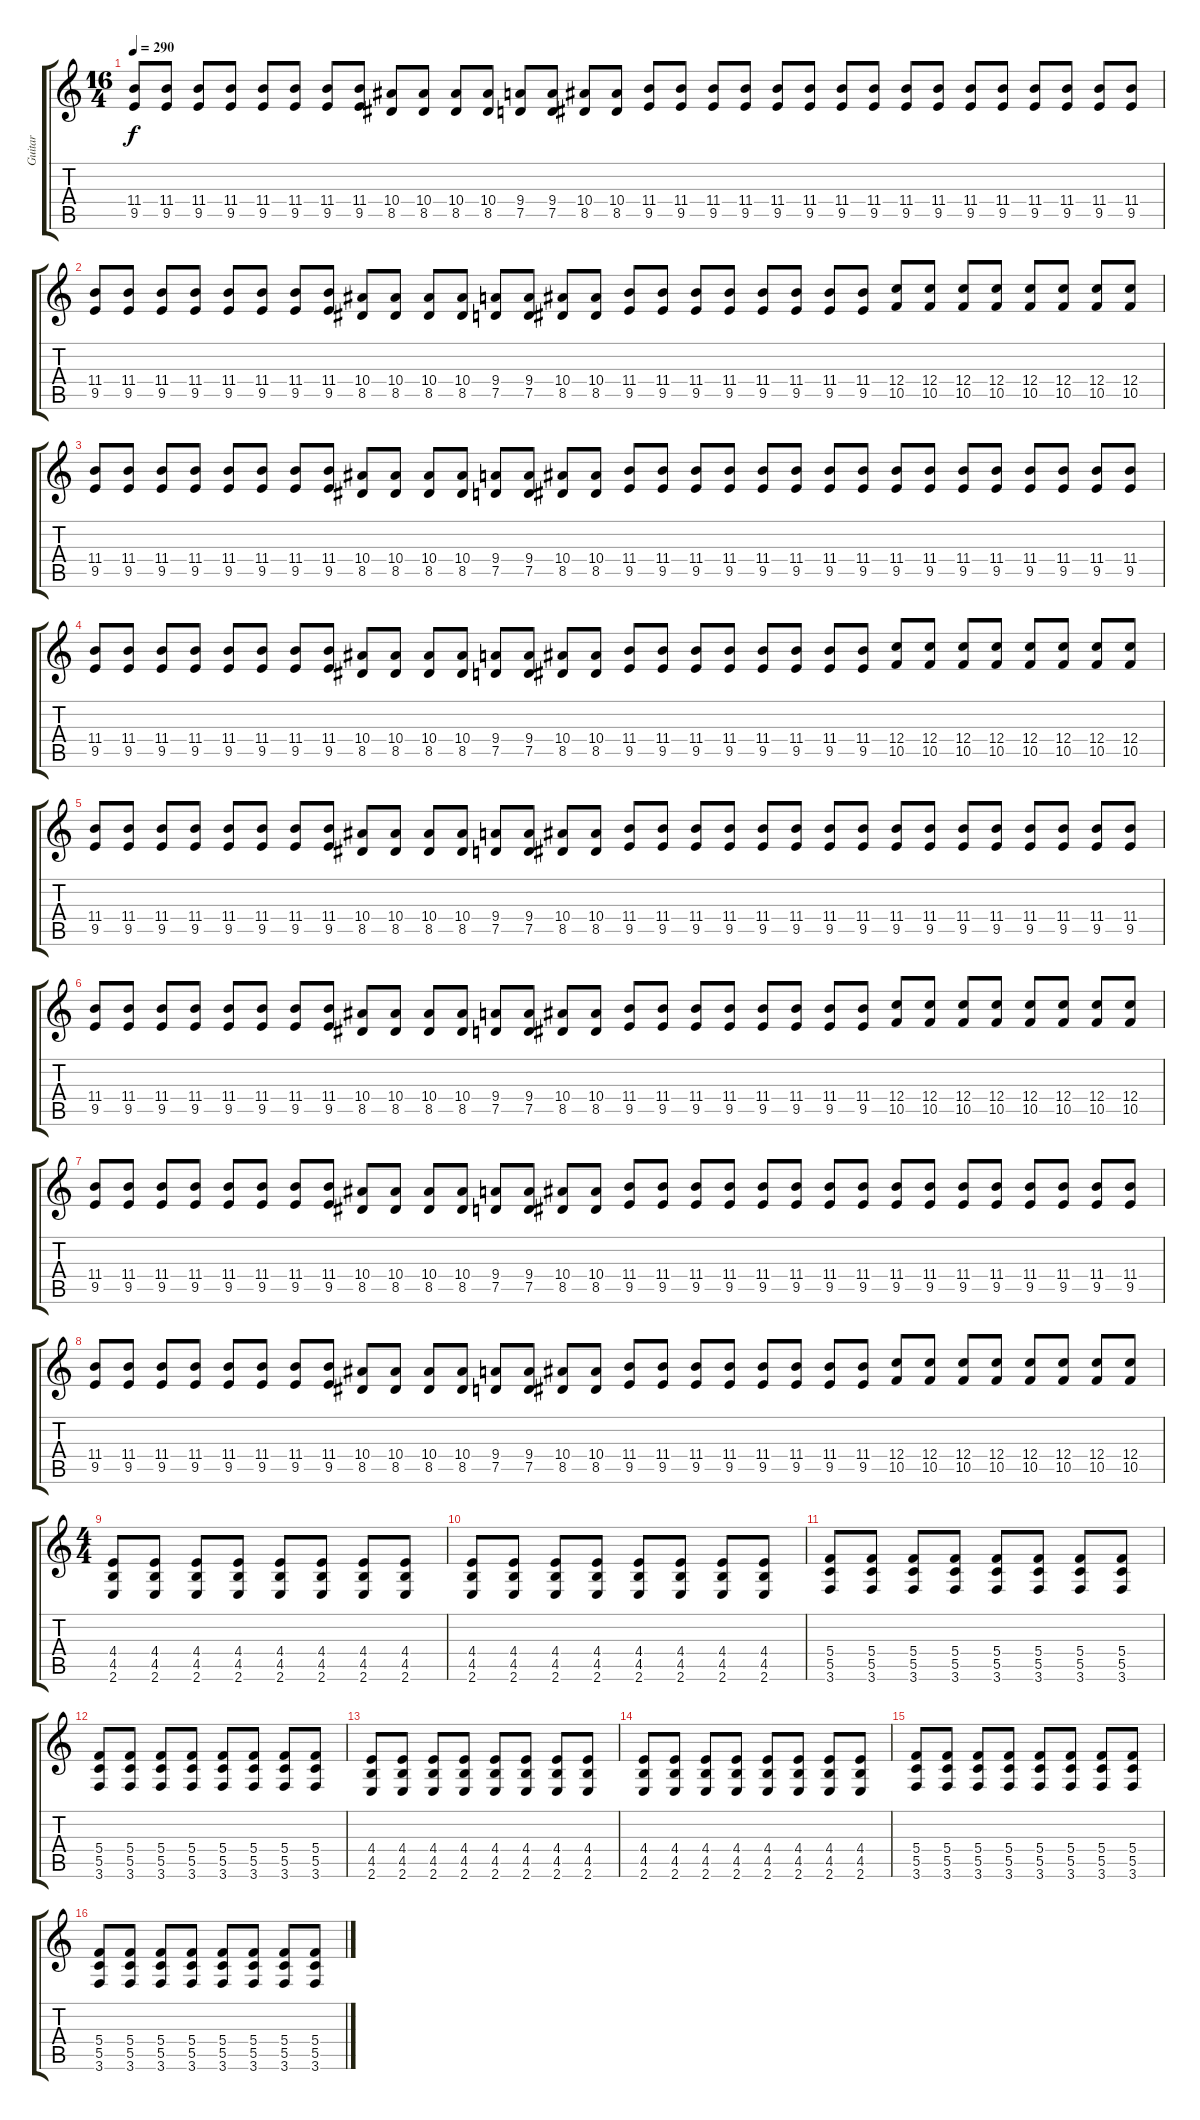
\track ("Guitar" "Guitar") {instrument distortionguitar}
\staff {score tabs}
\tuning (D4 A3 F3 C3 G2 D2) {hide}
\ts (16 4)
\tempo 290
\clef g2
\ks c
(11.4 9.5).8{dy f} (11.4 9.5).8 (11.4 9.5).8 (11.4 9.5).8 (11.4 9.5).8 (11.4 9.5).8 (11.4 9.5).8 (11.4 9.5).8 (10.4 8.5).8 (10.4 8.5).8 (10.4 8.5).8 (10.4 8.5).8 (9.4 7.5).8 (9.4 7.5).8 (10.4 8.5).8 (10.4 8.5).8 (11.4 9.5).8 (11.4 9.5).8 (11.4 9.5).8 (11.4 9.5).8 (11.4 9.5).8 (11.4 9.5).8 (11.4 9.5).8 (11.4 9.5).8 (11.4 9.5).8 (11.4 9.5).8 (11.4 9.5).8 (11.4 9.5).8 (11.4 9.5).8 (11.4 9.5).8 (11.4 9.5).8 (11.4 9.5).8 |
(11.4 9.5).8 (11.4 9.5).8 (11.4 9.5).8 (11.4 9.5).8 (11.4 9.5).8 (11.4 9.5).8 (11.4 9.5).8 (11.4 9.5).8 (10.4 8.5).8 (10.4 8.5).8 (10.4 8.5).8 (10.4 8.5).8 (9.4 7.5).8 (9.4 7.5).8 (10.4 8.5).8 (10.4 8.5).8 (11.4 9.5).8 (11.4 9.5).8 (11.4 9.5).8 (11.4 9.5).8 (11.4 9.5).8 (11.4 9.5).8 (11.4 9.5).8 (11.4 9.5).8 (12.4 10.5).8 (12.4 10.5).8 (12.4 10.5).8 (12.4 10.5).8 (12.4 10.5).8 (12.4 10.5).8 (12.4 10.5).8 (12.4 10.5).8 |
(11.4 9.5).8 (11.4 9.5).8 (11.4 9.5).8 (11.4 9.5).8 (11.4 9.5).8 (11.4 9.5).8 (11.4 9.5).8 (11.4 9.5).8 (10.4 8.5).8 (10.4 8.5).8 (10.4 8.5).8 (10.4 8.5).8 (9.4 7.5).8 (9.4 7.5).8 (10.4 8.5).8 (10.4 8.5).8 (11.4 9.5).8 (11.4 9.5).8 (11.4 9.5).8 (11.4 9.5).8 (11.4 9.5).8 (11.4 9.5).8 (11.4 9.5).8 (11.4 9.5).8 (11.4 9.5).8 (11.4 9.5).8 (11.4 9.5).8 (11.4 9.5).8 (11.4 9.5).8 (11.4 9.5).8 (11.4 9.5).8 (11.4 9.5).8 |
(11.4 9.5).8 (11.4 9.5).8 (11.4 9.5).8 (11.4 9.5).8 (11.4 9.5).8 (11.4 9.5).8 (11.4 9.5).8 (11.4 9.5).8 (10.4 8.5).8 (10.4 8.5).8 (10.4 8.5).8 (10.4 8.5).8 (9.4 7.5).8 (9.4 7.5).8 (10.4 8.5).8 (10.4 8.5).8 (11.4 9.5).8 (11.4 9.5).8 (11.4 9.5).8 (11.4 9.5).8 (11.4 9.5).8 (11.4 9.5).8 (11.4 9.5).8 (11.4 9.5).8 (12.4 10.5).8 (12.4 10.5).8 (12.4 10.5).8 (12.4 10.5).8 (12.4 10.5).8 (12.4 10.5).8 (12.4 10.5).8 (12.4 10.5).8 |
(11.4 9.5).8 (11.4 9.5).8 (11.4 9.5).8 (11.4 9.5).8 (11.4 9.5).8 (11.4 9.5).8 (11.4 9.5).8 (11.4 9.5).8 (10.4 8.5).8 (10.4 8.5).8 (10.4 8.5).8 (10.4 8.5).8 (9.4 7.5).8 (9.4 7.5).8 (10.4 8.5).8 (10.4 8.5).8 (11.4 9.5).8 (11.4 9.5).8 (11.4 9.5).8 (11.4 9.5).8 (11.4 9.5).8 (11.4 9.5).8 (11.4 9.5).8 (11.4 9.5).8 (11.4 9.5).8 (11.4 9.5).8 (11.4 9.5).8 (11.4 9.5).8 (11.4 9.5).8 (11.4 9.5).8 (11.4 9.5).8 (11.4 9.5).8 |
(11.4 9.5).8 (11.4 9.5).8 (11.4 9.5).8 (11.4 9.5).8 (11.4 9.5).8 (11.4 9.5).8 (11.4 9.5).8 (11.4 9.5).8 (10.4 8.5).8 (10.4 8.5).8 (10.4 8.5).8 (10.4 8.5).8 (9.4 7.5).8 (9.4 7.5).8 (10.4 8.5).8 (10.4 8.5).8 (11.4 9.5).8 (11.4 9.5).8 (11.4 9.5).8 (11.4 9.5).8 (11.4 9.5).8 (11.4 9.5).8 (11.4 9.5).8 (11.4 9.5).8 (12.4 10.5).8 (12.4 10.5).8 (12.4 10.5).8 (12.4 10.5).8 (12.4 10.5).8 (12.4 10.5).8 (12.4 10.5).8 (12.4 10.5).8 |
(11.4 9.5).8 (11.4 9.5).8 (11.4 9.5).8 (11.4 9.5).8 (11.4 9.5).8 (11.4 9.5).8 (11.4 9.5).8 (11.4 9.5).8 (10.4 8.5).8 (10.4 8.5).8 (10.4 8.5).8 (10.4 8.5).8 (9.4 7.5).8 (9.4 7.5).8 (10.4 8.5).8 (10.4 8.5).8 (11.4 9.5).8 (11.4 9.5).8 (11.4 9.5).8 (11.4 9.5).8 (11.4 9.5).8 (11.4 9.5).8 (11.4 9.5).8 (11.4 9.5).8 (11.4 9.5).8 (11.4 9.5).8 (11.4 9.5).8 (11.4 9.5).8 (11.4 9.5).8 (11.4 9.5).8 (11.4 9.5).8 (11.4 9.5).8 |
(11.4 9.5).8 (11.4 9.5).8 (11.4 9.5).8 (11.4 9.5).8 (11.4 9.5).8 (11.4 9.5).8 (11.4 9.5).8 (11.4 9.5).8 (10.4 8.5).8 (10.4 8.5).8 (10.4 8.5).8 (10.4 8.5).8 (9.4 7.5).8 (9.4 7.5).8 (10.4 8.5).8 (10.4 8.5).8 (11.4 9.5).8 (11.4 9.5).8 (11.4 9.5).8 (11.4 9.5).8 (11.4 9.5).8 (11.4 9.5).8 (11.4 9.5).8 (11.4 9.5).8 (12.4 10.5).8 (12.4 10.5).8 (12.4 10.5).8 (12.4 10.5).8 (12.4 10.5).8 (12.4 10.5).8 (12.4 10.5).8 (12.4 10.5).8 |
\ts (4 4)
(4.4 4.5 2.6).8 (4.4 4.5 2.6).8 (4.4 4.5 2.6).8 (4.4 4.5 2.6).8 (4.4 4.5 2.6).8 (4.4 4.5 2.6).8 (4.4 4.5 2.6).8 (4.4 4.5 2.6).8 |
(4.4 4.5 2.6).8 (4.4 4.5 2.6).8 (4.4 4.5 2.6).8 (4.4 4.5 2.6).8 (4.4 4.5 2.6).8 (4.4 4.5 2.6).8 (4.4 4.5 2.6).8 (4.4 4.5 2.6).8 |
(5.4 5.5 3.6).8 (5.4 5.5 3.6).8 (5.4 5.5 3.6).8 (5.4 5.5 3.6).8 (5.4 5.5 3.6).8 (5.4 5.5 3.6).8 (5.4 5.5 3.6).8 (5.4 5.5 3.6).8 |
(5.4 5.5 3.6).8 (5.4 5.5 3.6).8 (5.4 5.5 3.6).8 (5.4 5.5 3.6).8 (5.4 5.5 3.6).8 (5.4 5.5 3.6).8 (5.4 5.5 3.6).8 (5.4 5.5 3.6).8 |
(4.4 4.5 2.6).8 (4.4 4.5 2.6).8 (4.4 4.5 2.6).8 (4.4 4.5 2.6).8 (4.4 4.5 2.6).8 (4.4 4.5 2.6).8 (4.4 4.5 2.6).8 (4.4 4.5 2.6).8 |
(4.4 4.5 2.6).8 (4.4 4.5 2.6).8 (4.4 4.5 2.6).8 (4.4 4.5 2.6).8 (4.4 4.5 2.6).8 (4.4 4.5 2.6).8 (4.4 4.5 2.6).8 (4.4 4.5 2.6).8 |
(5.4 5.5 3.6).8 (5.4 5.5 3.6).8 (5.4 5.5 3.6).8 (5.4 5.5 3.6).8 (5.4 5.5 3.6).8 (5.4 5.5 3.6).8 (5.4 5.5 3.6).8 (5.4 5.5 3.6).8 |
(5.4 5.5 3.6).8 (5.4 5.5 3.6).8 (5.4 5.5 3.6).8 (5.4 5.5 3.6).8 (5.4 5.5 3.6).8 (5.4 5.5 3.6).8 (5.4 5.5 3.6).8 (5.4 5.5 3.6).8
